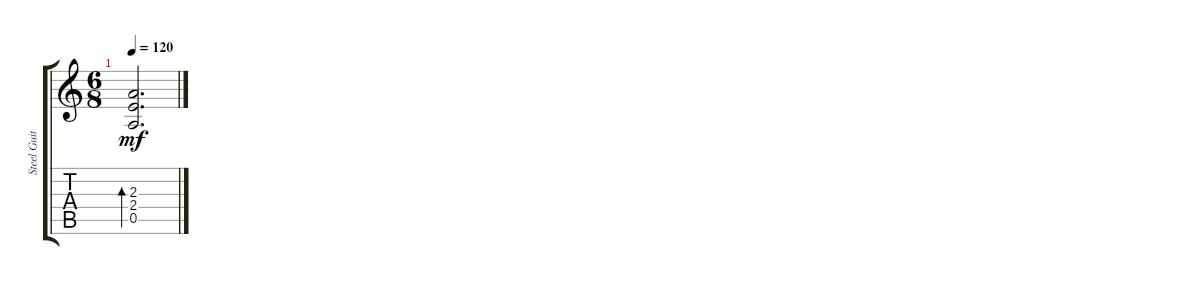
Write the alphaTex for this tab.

\track ("Steel Guitar" "Steel Guit") {instrument acousticguitarsteel}
\staff {score tabs}
\tuning (E4 B3 G3 D3 A2 E2) {hide}
\ts (6 8)
\tempo 120
\clef g2
\ks c
(2.3 2.4 0.5).2{d bd 30 dy mf}
